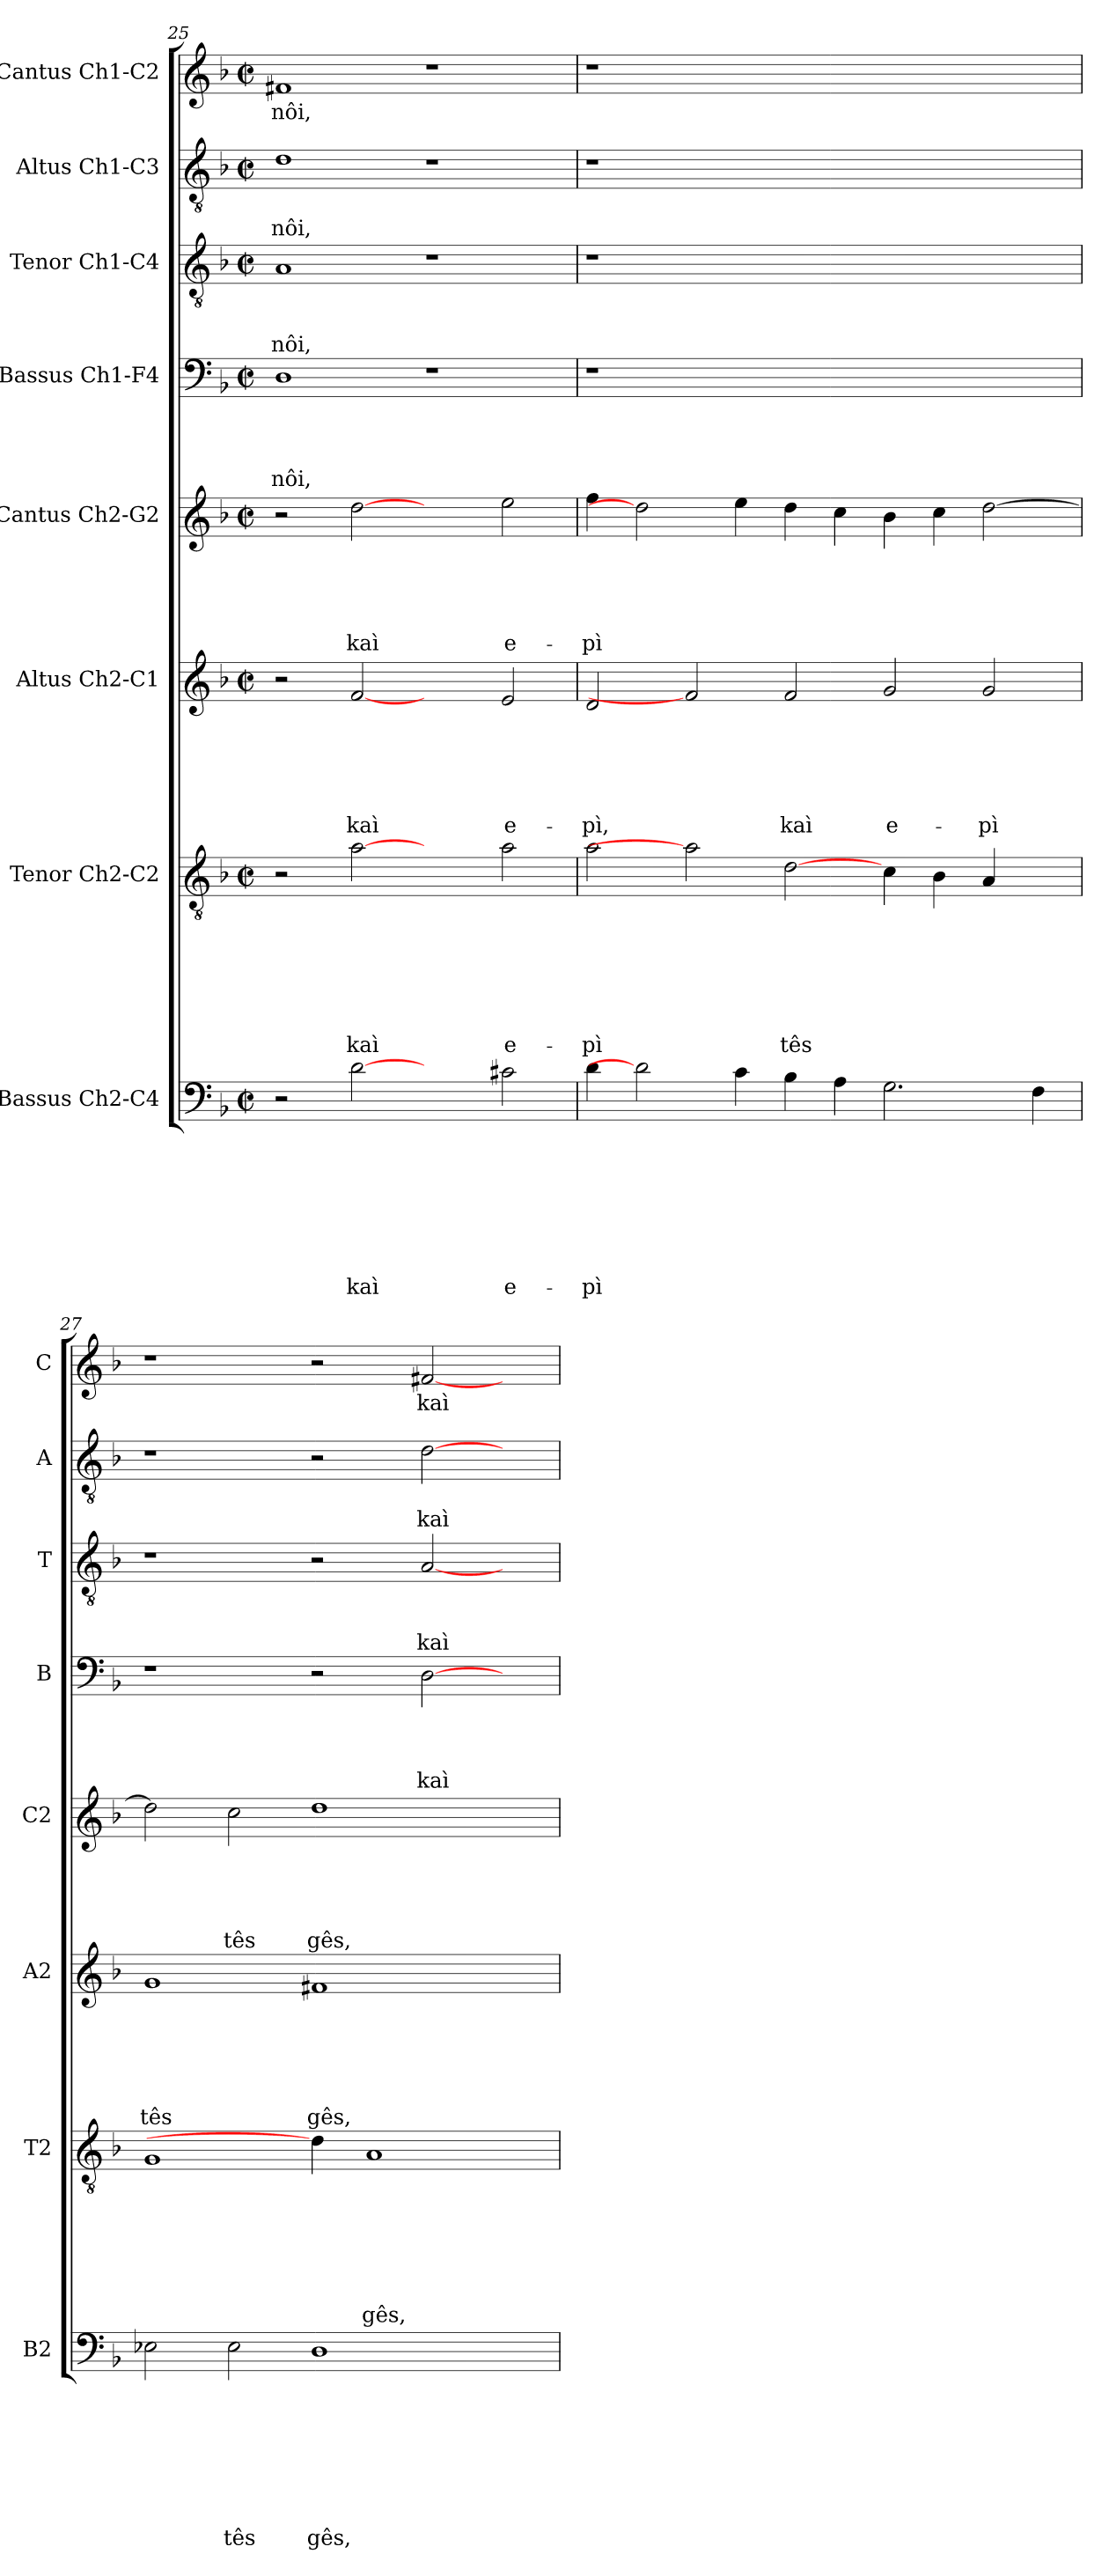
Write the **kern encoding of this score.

**kern	**text	**text	**text	**text	**text	**text	**text	**text	**kern	**text	**text	**text	**text	**text	**text	**text	**kern	**text	**text	**text	**text	**text	**text	**kern	**text	**text	**text	**text	**text	**kern	**text	**text	**text	**text	**kern	**text	**text	**text	**kern	**text	**text	**kern	**text
*part8	*part8	*part8	*part8	*part8	*part8	*part8	*part8	*part8	*part7	*part7	*part7	*part7	*part7	*part7	*part7	*part7	*part6	*part6	*part6	*part6	*part6	*part6	*part6	*part5	*part5	*part5	*part5	*part5	*part5	*part4	*part4	*part4	*part4	*part4	*part3	*part3	*part3	*part3	*part2	*part2	*part2	*part1	*part1
*staff8	*staff8	*staff8	*staff8	*staff8	*staff8	*staff8	*staff8	*staff8	*staff7	*staff7	*staff7	*staff7	*staff7	*staff7	*staff7	*staff7	*staff6	*staff6	*staff6	*staff6	*staff6	*staff6	*staff6	*staff5	*staff5	*staff5	*staff5	*staff5	*staff5	*staff4	*staff4	*staff4	*staff4	*staff4	*staff3	*staff3	*staff3	*staff3	*staff2	*staff2	*staff2	*staff1	*staff1
*I"Bassus Ch2-C4	*	*	*	*	*	*	*	*	*I"Tenor Ch2-C2	*	*	*	*	*	*	*	*I"Altus Ch2-C1	*	*	*	*	*	*	*I"Cantus Ch2-G2	*	*	*	*	*	*I"Bassus Ch1-F4	*	*	*	*	*I"Tenor Ch1-C4	*	*	*	*I"Altus Ch1-C3	*	*	*I"Cantus Ch1-C2	*
*I'B2	*	*	*	*	*	*	*	*	*I'T2	*	*	*	*	*	*	*	*I'A2	*	*	*	*	*	*	*I'C2	*	*	*	*	*	*I'B	*	*	*	*	*I'T	*	*	*	*I'A	*	*	*I'C	*
*clefF4	*	*	*	*	*	*	*	*	*clefGv2	*	*	*	*	*	*	*	*clefG2	*	*	*	*	*	*	*clefG2	*	*	*	*	*	*clefF4	*	*	*	*	*clefGv2	*	*	*	*clefGv2	*	*	*clefG2	*
*k[b-]	*	*	*	*	*	*	*	*	*k[b-]	*	*	*	*	*	*	*	*k[b-]	*	*	*	*	*	*	*k[b-]	*	*	*	*	*	*k[b-]	*	*	*	*	*k[b-]	*	*	*	*k[b-]	*	*	*k[b-]	*
*F:	*	*	*	*	*	*	*	*	*F:	*	*	*	*	*	*	*	*F:	*	*	*	*	*	*	*F:	*	*	*	*	*	*F:	*	*	*	*	*F:	*	*	*	*F:	*	*	*F:	*
*M2/2	*	*	*	*	*	*	*	*	*M2/2	*	*	*	*	*	*	*	*M2/2	*	*	*	*	*	*	*M2/2	*	*	*	*	*	*M2/2	*	*	*	*	*M2/2	*	*	*	*M2/2	*	*	*M2/2	*
*met(c|)	*	*	*	*	*	*	*	*	*met(c|)	*	*	*	*	*	*	*	*met(c|)	*	*	*	*	*	*	*met(c|)	*	*	*	*	*	*met(c|)	*	*	*	*	*met(c|)	*	*	*	*met(c|)	*	*	*met(c|)	*
=25	=25	=25	=25	=25	=25	=25	=25	=25	=25	=25	=25	=25	=25	=25	=25	=25	=25	=25	=25	=25	=25	=25	=25	=25	=25	=25	=25	=25	=25	=25	=25	=25	=25	=25	=25	=25	=25	=25	=25	=25	=25	=25	=25
!	!	!	!	!	!	!	!	!	!	!	!	!	!	!	!	!	!	!	!	!	!	!	!	!	!	!	!	!	!	!	!	!	!	!LO:LY:b	!	!	!	!LO:LY:b	!	!	!LO:LY:b	!	!LO:LY:b
2r	.	.	.	.	.	.	.	.	2r	.	.	.	.	.	.	.	2r	.	.	.	.	.	.	2r	.	.	.	.	.	1D	.	.	.	-nôi,	1A	.	.	-nôi,	1d	.	-nôi,	1f#X	-nôi,
!	!	!	!	!	!	!	!	!LO:LY:b	!	!	!	!	!	!	!	!LO:LY:b	!	!	!	!	!	!	!LO:LY:b	!	!	!	!	!	!LO:LY:b	!	!	!	!	!	!	!	!	!	!	!	!	!	!
[2d	.	.	.	.	.	.	.	kaì	[2a	.	.	.	.	.	.	kaì	[2f	.	.	.	.	.	kaì	[2dd	.	.	.	.	kaì	.	.	.	.	.	.	.	.	.	.	.	.	.	.
2ryy	.	.	.	.	.	.	.	.	2ryy	.	.	.	.	.	.	.	2ryy	.	.	.	.	.	.	2ryy	.	.	.	.	.	1r	.	.	.	.	1r	.	.	.	1r	.	.	1r	.
!	!	!	!	!	!	!	!	!LO:LY:b	!	!	!	!	!	!	!	!LO:LY:b	!	!	!	!	!	!	!LO:LY:b	!	!	!	!	!	!LO:LY:b	!	!	!	!	!	!	!	!	!	!	!	!	!	!
2c#X\	.	.	.	.	.	.	.	e-	2a\	.	.	.	.	.	.	e-	2e/	.	.	.	.	.	e-	2ee\	.	.	.	.	e-	.	.	.	.	.	.	.	.	.	.	.	.	.	.
=26	=26	=26	=26	=26	=26	=26	=26	=26	=26	=26	=26	=26	=26	=26	=26	=26	=26	=26	=26	=26	=26	=26	=26	=26	=26	=26	=26	=26	=26	=26	=26	=26	=26	=26	=26	=26	=26	=26	=26	=26	=26	=26	=26
!	!	!	!	!	!	!	!	!LO:LY:b	!	!	!	!	!	!	!	!LO:LY:b	!	!	!	!	!	!	!LO:LY:b	!	!	!	!	!	!LO:LY:b	!	!	!	!	!	!	!	!	!	!	!	!	!	!
4d\	.	.	.	.	.	.	.	-pì	2a\	.	.	.	.	.	.	-pì	2d/	.	.	.	.	.	-pì,	4ff\	.	.	.	.	-pì	1r	.	.	.	.	1r	.	.	.	1r	.	.	1r	.
2d]	.	.	.	.	.	.	.	.	.	.	.	.	.	.	.	.	.	.	.	.	.	.	.	2dd]	.	.	.	.	.	.	.	.	.	.	.	.	.	.	.	.	.	.	.
.	.	.	.	.	.	.	.	.	2a]	.	.	.	.	.	.	.	2f]	.	.	.	.	.	.	.	.	.	.	.	.	.	.	.	.	.	.	.	.	.	.	.	.	.	.
4c\	.	.	.	.	.	.	.	.	.	.	.	.	.	.	.	.	.	.	.	.	.	.	.	4ee\	.	.	.	.	.	.	.	.	.	.	.	.	.	.	.	.	.	.	.
!	!	!	!	!	!	!	!	!	!	!	!	!	!	!	!	!LO:LY:b	!	!	!	!	!	!	!LO:LY:b	!	!	!	!	!	!	!	!	!	!	!	!	!	!	!	!	!	!	!	!
4B-\	.	.	.	.	.	.	.	.	[2d\	.	.	.	.	.	.	tês	2f/	.	.	.	.	.	kaì	4dd\	.	.	.	.	.	1.ryy	.	.	.	.	1.ryy	.	.	.	1.ryy	.	.	1.ryy	.
4A\	.	.	.	.	.	.	.	.	.	.	.	.	.	.	.	.	.	.	.	.	.	.	.	4cc\	.	.	.	.	.	.	.	.	.	.	.	.	.	.	.	.	.	.	.
!	!	!	!	!	!	!	!	!	!	!	!	!	!	!	!	!	!	!	!	!	!	!	!LO:LY:b	!	!	!	!	!	!	!	!	!	!	!	!	!	!	!	!	!	!	!	!
2.G\	.	.	.	.	.	.	.	.	4c\	.	.	.	.	.	.	.	2g/	.	.	.	.	.	e-	4b-\	.	.	.	.	.	.	.	.	.	.	.	.	.	.	.	.	.	.	.
.	.	.	.	.	.	.	.	.	4B-\	.	.	.	.	.	.	.	.	.	.	.	.	.	.	4cc\	.	.	.	.	.	.	.	.	.	.	.	.	.	.	.	.	.	.	.
!	!	!	!	!	!	!	!	!	!	!	!	!	!	!	!	!	!	!	!	!	!	!	!LO:LY:b	!	!	!	!	!	!	!	!	!	!	!	!	!	!	!	!	!	!	!	!
.	.	.	.	.	.	.	.	.	4A/	.	.	.	.	.	.	.	2g/	.	.	.	.	.	-pì	[2dd\	.	.	.	.	.	.	.	.	.	.	.	.	.	.	.	.	.	.	.
4F\	.	.	.	.	.	.	.	.	4ryy	.	.	.	.	.	.	.	.	.	.	.	.	.	.	.	.	.	.	.	.	.	.	.	.	.	.	.	.	.	.	.	.	.	.
=27	=27	=27	=27	=27	=27	=27	=27	=27	=27	=27	=27	=27	=27	=27	=27	=27	=27	=27	=27	=27	=27	=27	=27	=27	=27	=27	=27	=27	=27	=27	=27	=27	=27	=27	=27	=27	=27	=27	=27	=27	=27	=27	=27
!	!	!	!	!	!	!	!	!	!	!	!	!	!	!	!	!	!	!	!	!	!	!	!LO:LY:b	!	!	!	!	!	!	!	!	!	!	!	!	!	!	!	!	!	!	!	!
2E-X\	.	.	.	.	.	.	.	.	1G	.	.	.	.	.	.	.	1g	.	.	.	.	.	tês	2dd\]	.	.	.	.	.	1r	.	.	.	.	1r	.	.	.	1r	.	.	1r	.
!	!	!	!	!	!	!	!	!LO:LY:b	!	!	!	!	!	!	!	!	!	!	!	!	!	!	!	!	!	!	!	!	!LO:LY:b	!	!	!	!	!	!	!	!	!	!	!	!	!	!
2E-\	.	.	.	.	.	.	.	tês	.	.	.	.	.	.	.	.	.	.	.	.	.	.	.	2cc\	.	.	.	.	tês	.	.	.	.	.	.	.	.	.	.	.	.	.	.
!	!	!	!	!	!	!	!	!LO:LY:b	!	!	!	!	!	!	!	!	!	!	!	!	!	!	!LO:LY:b	!	!	!	!	!	!LO:LY:b	!	!	!	!	!	!	!	!	!	!	!	!	!	!
1D	.	.	.	.	.	.	.	gês,	4d\]	.	.	.	.	.	.	.	1f#X	.	.	.	.	.	gês,	1dd	.	.	.	.	gês,	2r	.	.	.	.	2r	.	.	.	2r	.	.	2r	.
!	!	!	!	!	!	!	!	!	!	!	!	!	!	!	!	!LO:LY:b	!	!	!	!	!	!	!	!	!	!	!	!	!	!	!	!	!	!	!	!	!	!	!	!	!	!	!
.	.	.	.	.	.	.	.	.	1A	.	.	.	.	.	.	gês,	.	.	.	.	.	.	.	.	.	.	.	.	.	.	.	.	.	.	.	.	.	.	.	.	.	.	.
!	!	!	!	!	!	!	!	!	!	!	!	!	!	!	!	!	!	!	!	!	!	!	!	!	!	!	!	!	!	!	!	!	!	!LO:LY:b	!	!	!	!LO:LY:b	!	!	!LO:LY:b	!	!LO:LY:b
.	.	.	.	.	.	.	.	.	.	.	.	.	.	.	.	.	.	.	.	.	.	.	.	.	.	.	.	.	.	[2D\	.	.	.	kaì	[2A/	.	.	kaì	[2d\	.	kaì	[2f#X/	kaì
4ryy	.	.	.	.	.	.	.	.	.	.	.	.	.	.	.	.	4ryy	.	.	.	.	.	.	4ryy	.	.	.	.	.	4ryy	.	.	.	.	4ryy	.	.	.	4ryy	.	.	4ryy	.
=	=	=	=	=	=	=	=	=	=	=	=	=	=	=	=	=	=	=	=	=	=	=	=	=	=	=	=	=	=	=	=	=	=	=	=	=	=	=	=	=	=	=	=
*-	*-	*-	*-	*-	*-	*-	*-	*-	*-	*-	*-	*-	*-	*-	*-	*-	*-	*-	*-	*-	*-	*-	*-	*-	*-	*-	*-	*-	*-	*-	*-	*-	*-	*-	*-	*-	*-	*-	*-	*-	*-	*-	*-
